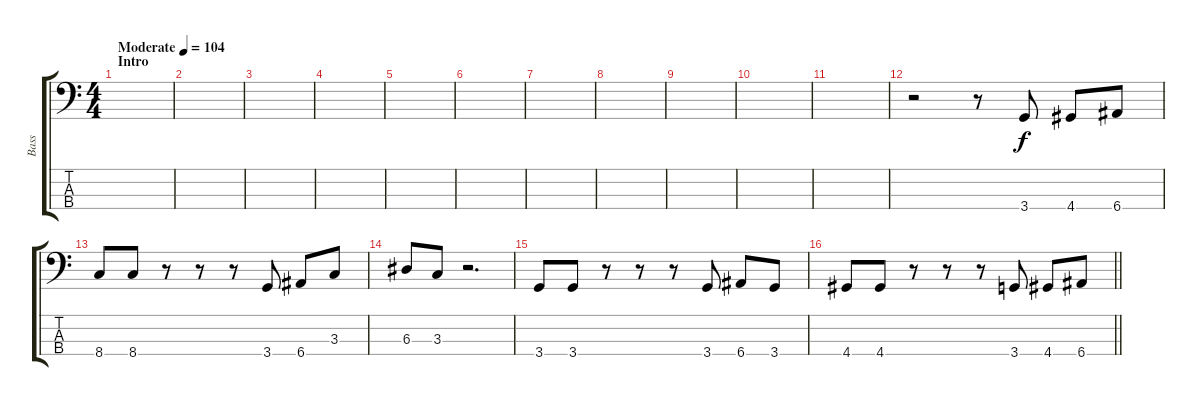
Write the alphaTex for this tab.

\track ("Bass" "Bass") {instrument electricbassfinger}
\staff {score tabs}
\tuning (G2 D2 A1 E1) {hide}
\ts (4 4)
\section ("" "Intro")
\tempo (104 "Moderate")
\clef f4
\ks c
|
|
|
|
|
|
|
|
|
|
|
r.2 r.8 3.4.8 4.4.8 6.4.8 |
8.4.8 8.4.8 r.8 r.8 r.8 3.4.8 6.4.8 3.3.8 |
6.3.8 3.3.8 r.2{d} |
3.4.8 3.4.8 r.8 r.8 r.8 3.4.8 6.4.8 3.4.8 |
\barLineRight lightlight
4.4.8 4.4.8 r.8 r.8 r.8 3.4.8 4.4.8 6.4.8
